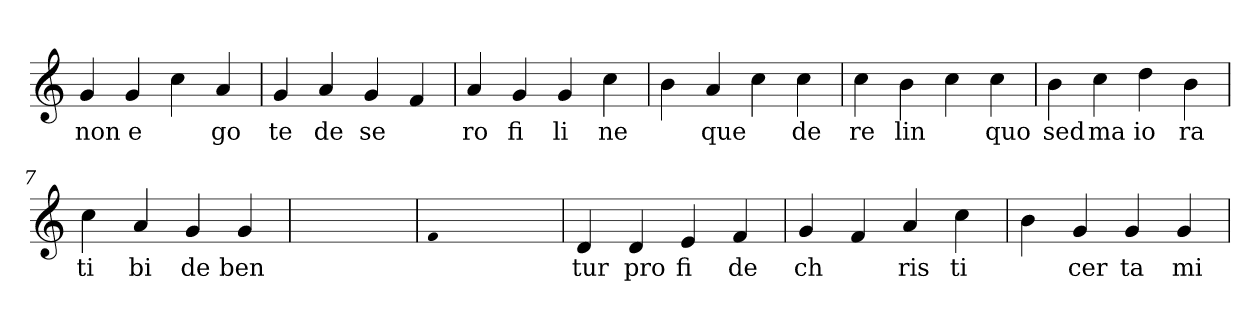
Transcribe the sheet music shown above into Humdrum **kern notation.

**kern	**text
*part1	*part1
*staff1	*staff1
*clefG2	*
=1	=1
4g	non
4g	e
4cc	.
4a	go
=2	=2
4g	te
4a	de
4g	se
4f	.
=3	=3
4a	ro
4g	fi
4g	li
4cc	ne
=4	=4
4b	.
4a	que
4cc	.
4cc	de
=5	=5
4cc	re
4b	lin
4cc	.
4cc	quo
=6	=6
4b	sed
4cc	ma
4dd	io
4b	ra
=7	=7
4cc	ti
4a	bi
4g	de
4g	ben
=8	=8
1ryy	.
=8	=8
qqf	.
1ryy	.
=8	=8
4d	tur
4d	pro
4e	fi
4f	de
=9	=9
4g	ch
4f	.
4a	ris
4cc	ti
=10	=10
4b	.
4g	cer
4g	ta
4g	mi
=	=
*-	*-
